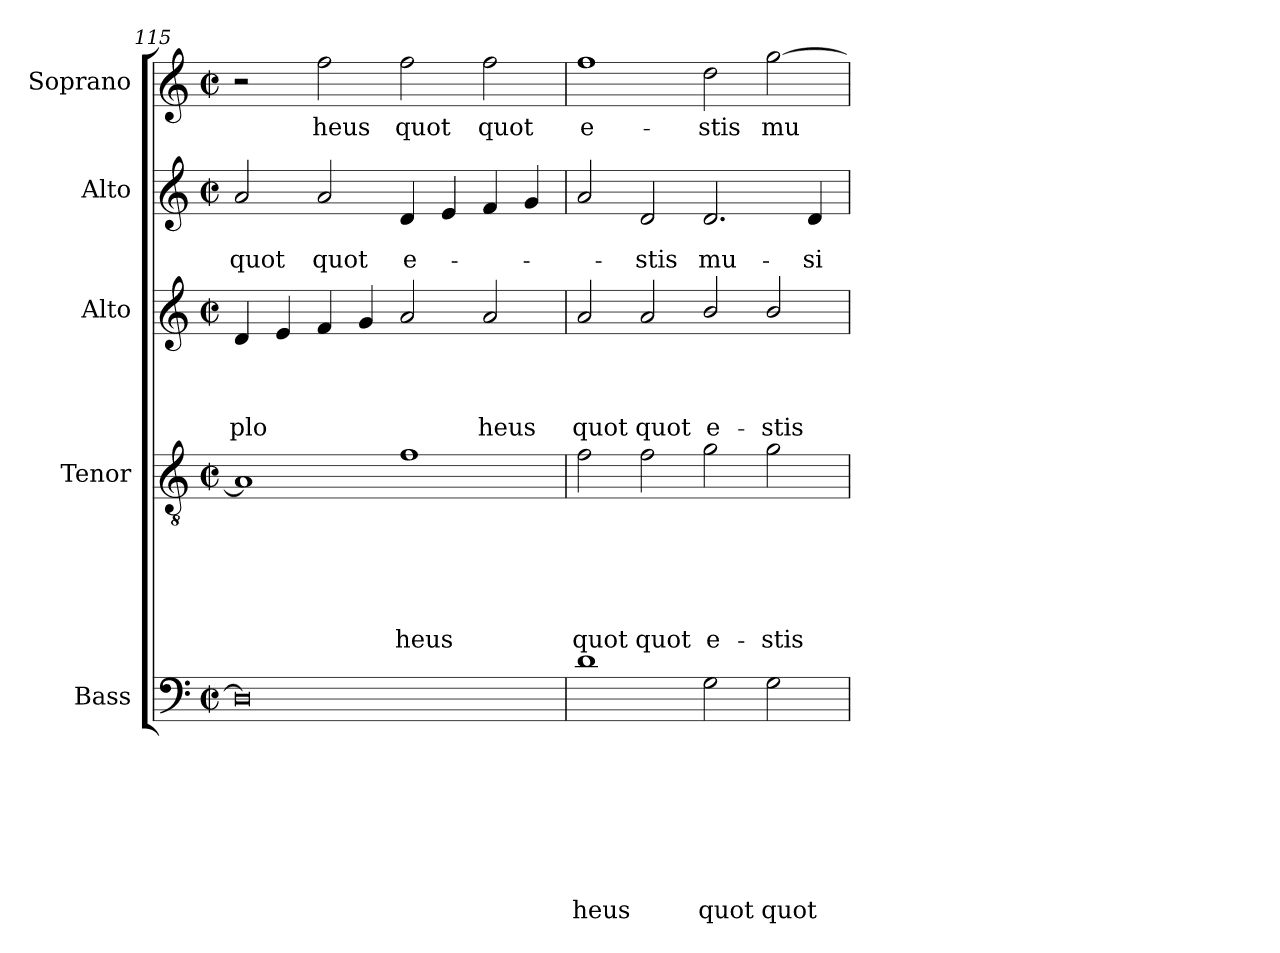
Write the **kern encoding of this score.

**kern	**text	**text	**text	**text	**text	**text	**text	**text	**kern	**text	**text	**text	**text	**text	**text	**kern	**text	**text	**text	**text	**kern	**text	**text	**kern	**text
*part5	*part5	*part5	*part5	*part5	*part5	*part5	*part5	*part5	*part4	*part4	*part4	*part4	*part4	*part4	*part4	*part3	*part3	*part3	*part3	*part3	*part2	*part2	*part2	*part1	*part1
*staff5	*staff5	*staff5	*staff5	*staff5	*staff5	*staff5	*staff5	*staff5	*staff4	*staff4	*staff4	*staff4	*staff4	*staff4	*staff4	*staff3	*staff3	*staff3	*staff3	*staff3	*staff2	*staff2	*staff2	*staff1	*staff1
*I"Bass	*	*	*	*	*	*	*	*	*I"Tenor	*	*	*	*	*	*	*I"Alto	*	*	*	*	*I"Alto	*	*	*I"Soprano	*
*I'B.	*	*	*	*	*	*	*	*	*I'T.	*	*	*	*	*	*	*I'A.	*	*	*	*	*I'A.	*	*	*I'S.	*
*clefF4	*	*	*	*	*	*	*	*	*clefGv2	*	*	*	*	*	*	*clefG2	*	*	*	*	*clefG2	*	*	*clefG2	*
*k[]	*	*	*	*	*	*	*	*	*k[]	*	*	*	*	*	*	*k[]	*	*	*	*	*k[]	*	*	*k[]	*
*C:	*	*	*	*	*	*	*	*	*C:	*	*	*	*	*	*	*C:	*	*	*	*	*C:	*	*	*C:	*
*M2/2	*	*	*	*	*	*	*	*	*M2/2	*	*	*	*	*	*	*M2/2	*	*	*	*	*M2/2	*	*	*M2/2	*
*met(c|)	*	*	*	*	*	*	*	*	*met(c|)	*	*	*	*	*	*	*met(c|)	*	*	*	*	*met(c|)	*	*	*met(c|)	*
=115	=115	=115	=115	=115	=115	=115	=115	=115	=115	=115	=115	=115	=115	=115	=115	=115	=115	=115	=115	=115	=115	=115	=115	=115	=115
!	!	!	!	!	!	!	!	!	!	!	!	!	!	!	!	!	!	!	!	!LO:LY:b:rj	!	!	!LO:LY:b	!	!
0D]	.	.	.	.	.	.	.	.	1A]	.	.	.	.	.	.	4d/	.	.	.	-plo	2a/	.	quot	2r	.
.	.	.	.	.	.	.	.	.	.	.	.	.	.	.	.	4e/	.	.	.	.	.	.	.	.	.
!	!	!	!	!	!	!	!	!	!	!	!	!	!	!	!	!	!	!	!	!	!	!	!LO:LY:b	!	!LO:LY:b:rj
.	.	.	.	.	.	.	.	.	.	.	.	.	.	.	.	4f/	.	.	.	.	2a/	.	quot	2ff\	heus
.	.	.	.	.	.	.	.	.	.	.	.	.	.	.	.	4g/	.	.	.	.	.	.	.	.	.
!	!	!	!	!	!	!	!	!	!	!	!	!	!	!	!LO:LY:b:rj	!	!	!	!	!	!	!	!LO:LY:b	!	!LO:LY:b:rj
.	.	.	.	.	.	.	.	.	1f	.	.	.	.	.	heus	2a/	.	.	.	.	4d/	.	e-	2ff\	quot
.	.	.	.	.	.	.	.	.	.	.	.	.	.	.	.	.	.	.	.	.	4e/	.	.	.	.
!	!	!	!	!	!	!	!	!	!	!	!	!	!	!	!	!	!	!	!	!LO:LY:b:rj	!	!	!	!	!LO:LY:b:rj
.	.	.	.	.	.	.	.	.	.	.	.	.	.	.	.	2a/	.	.	.	heus	4f/	.	.	2ff\	quot
.	.	.	.	.	.	.	.	.	.	.	.	.	.	.	.	.	.	.	.	.	4g/	.	.	.	.
=116	=116	=116	=116	=116	=116	=116	=116	=116	=116	=116	=116	=116	=116	=116	=116	=116	=116	=116	=116	=116	=116	=116	=116	=116	=116
!	!	!	!	!	!	!	!	!LO:LY:b	!	!	!	!	!	!	!LO:LY:b:rj	!	!	!	!	!LO:LY:b:rj	!	!	!	!	!LO:LY:b:rj
1d	.	.	.	.	.	.	.	heus	2f\	.	.	.	.	.	quot	2a/	.	.	.	quot	2a/	.	.	1ff	e-
!	!	!	!	!	!	!	!	!	!	!	!	!	!	!	!LO:LY:b:rj	!	!	!	!	!LO:LY:b:rj	!	!	!LO:LY:b	!	!
.	.	.	.	.	.	.	.	.	2f\	.	.	.	.	.	quot	2a/	.	.	.	quot	2d/	.	-stis	.	.
!	!	!	!	!	!	!	!	!LO:LY:b	!	!	!	!	!	!	!LO:LY:b:rj	!	!	!	!	!LO:LY:b:rj	!	!	!LO:LY:b	!	!LO:LY:b:rj
2G\	.	.	.	.	.	.	.	quot	2g\	.	.	.	.	.	e-	2b/	.	.	.	e-	2.d/	.	mu-	2dd\	-stis
!	!	!	!	!	!	!	!	!LO:LY:b	!	!	!	!	!	!	!LO:LY:b:rj	!	!	!	!	!LO:LY:b:rj	!	!	!	!	!LO:LY:b:rj
2G\	.	.	.	.	.	.	.	quot	2g\	.	.	.	.	.	-stis	2b/	.	.	.	-stis	.	.	.	[<2gg\	mu-
!	!	!	!	!	!	!	!	!	!	!	!	!	!	!	!	!	!	!	!	!	!	!	!LO:LY:b	!	!
.	.	.	.	.	.	.	.	.	.	.	.	.	.	.	.	.	.	.	.	.	4d/	.	-si-	.	.
=	=	=	=	=	=	=	=	=	=	=	=	=	=	=	=	=	=	=	=	=	=	=	=	=	=
*-	*-	*-	*-	*-	*-	*-	*-	*-	*-	*-	*-	*-	*-	*-	*-	*-	*-	*-	*-	*-	*-	*-	*-	*-	*-
